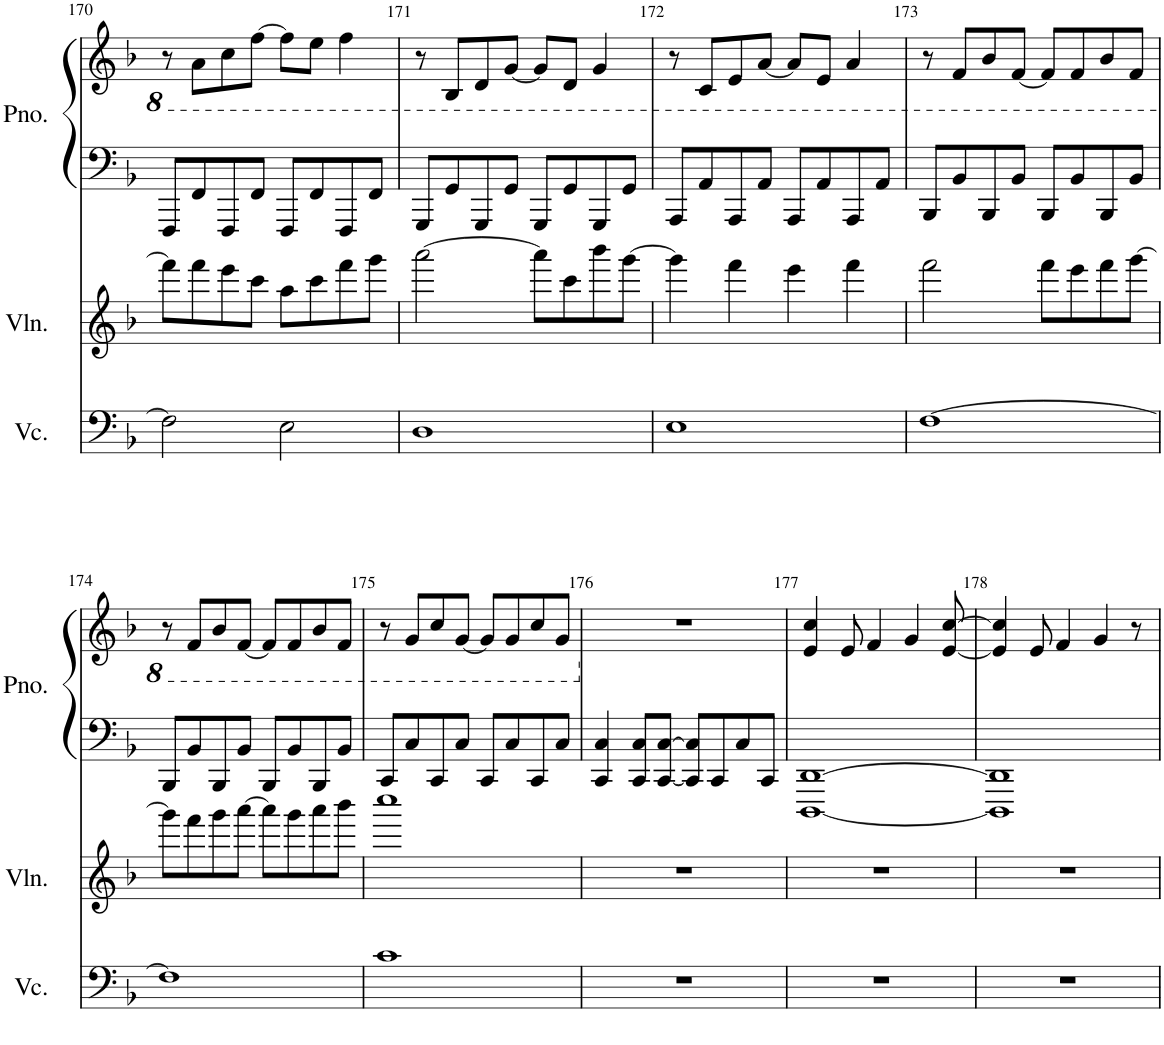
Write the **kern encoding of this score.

**kern	**kern	**kern	**kern
*part3	*part2	*part1	*part1
*staff4	*staff3	*staff2	*staff1
*I"Violoncello	*I"Violin	*I"Piano	*
*I'Vc.	*I'Vln.	*I'Pno.	*
!!LO:PB:g=z
*clefF4	*clefG2	*clefF4	*clefG2
*k[b-]	*k[b-]	*k[b-]	*k[b-]
*M4/4	*M4/4	*M4/4	*M4/4
=170	=170	=170	=170
2F\]	8fff\L]	8FFF/L	8r
.	8fff\	8FF/	8A\L
.	8eee\	8FFF/	8c\
.	8ccc\J	8FF/J	[8f\J
2E\	8aa\L	8FFF/L	8f\L]
.	8ccc\	8FF/	8e\J
.	8fff\	8FFF/	4f\
.	8ggg\J	8FF/J	.
=171	=171	=171	=171
1D	[2aaa\	8GGG/L	8r
.	.	8GG/	8BB-/L
.	.	8GGG/	8D/
.	.	8GG/J	[8G/J
.	8aaa\L]	8GGG/L	8G/L]
.	8ccc\	8GG/	8D/J
.	8bbb-\	8GGG/	4G/
.	[8ggg\J	8GG/J	.
=172	=172	=172	=172
1E	4ggg\]	8AAA/L	8r
.	.	8AA/	8C/L
.	4fff\	8AAA/	8E/
.	.	8AA/J	[8A/J
.	4eee\	8AAA/L	8A/L]
.	.	8AA/	8E/J
.	4fff\	8AAA/	4A/
.	.	8AA/J	.
=173	=173	=173	=173
[1F	2fff\	8BBB-/L	8r
.	.	8BB-/	8F/L
.	.	8BBB-/	8B-/
.	.	8BB-/J	[8F/J
.	8fff\L	8BBB-/L	8F/L]
.	8eee\	8BB-/	8F/
.	8fff\	8BBB-/	8B-/
.	[8ggg\J	8BB-/J	8F/J
!!LO:LB:g=z
=174	=174	=174	=174
1F]	8ggg\L]	8BBB-/L	8r
.	8fff\	8BB-/	8F/L
.	8ggg\	8BBB-/	8B-/
.	[8aaa\J	8BB-/J	[8F/J
.	8aaa\L]	8BBB-/L	8F/L]
.	8ggg\	8BB-/	8F/
.	8aaa\	8BBB-/	8B-/
.	8bbb-\J	8BB-/J	8F/J
=175	=175	=175	=175
1c	1cccc	8CC/L	8r
.	.	8C/	8G/L
.	.	8CC/	8c/
.	.	8C/J	[8G/J
.	.	8CC/L	8G/L]
.	.	8C/	8G/
.	.	8CC/	8c/
.	.	8C/J	8G/J
=176	=176	=176	=176
1r	1r	4CC/ 4C/	1r
.	.	8CC/ 8C/L	.
.	.	[8CC/ [8C/J	.
.	.	8CC/] 8C/]L	.
.	.	8CC/	.
.	.	8C/	.
.	.	8CC/J	.
=177	=177	=177	=177
1r	1r	[1DDD [1DD	4e/ 4cc/
.	.	.	8e/
.	.	.	4f/
.	.	.	4g/
.	.	.	[8e/ [8cc/
=178	=178	=178	=178
1r	1r	1DDD] 1DD]	4e/] 4cc/]
.	.	.	8e/
.	.	.	4f/
.	.	.	4g/
.	.	.	8r
=	=	=	=
*-	*-	*-	*-
